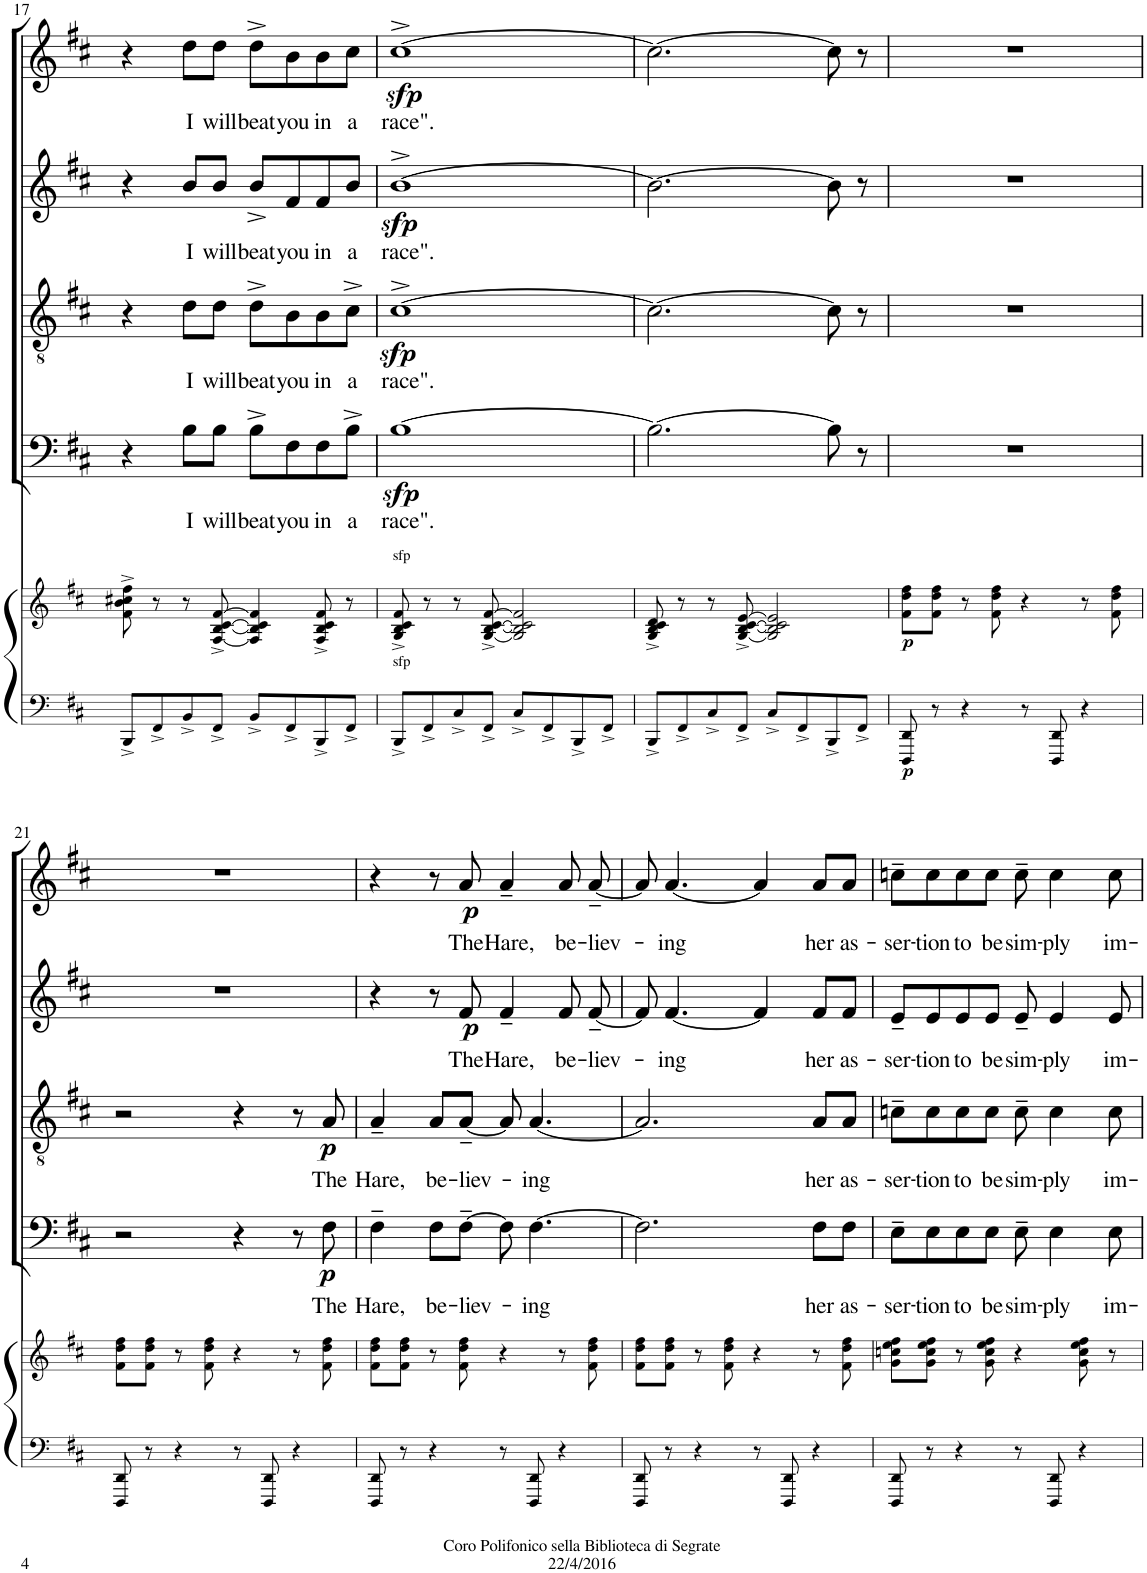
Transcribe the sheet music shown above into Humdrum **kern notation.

**kern	**dynam	**kern	**dynam	**kern	**text	**dynam	**kern	**text	**dynam	**kern	**text	**dynam	**kern	**text	**dynam
*part6	*part6	*part5	*part5	*part4	*part4	*part4	*part3	*part3	*part3	*part2	*part2	*part2	*part1	*part1	*part1
*staff6	*staff6	*staff5	*staff5	*staff4	*staff4	*staff4	*staff3	*staff3	*staff3	*staff2	*staff2	*staff2	*staff1	*staff1	*staff1
*I"Piano	*	*I"Piano	*	*I"Bassi	*	*	*I"Tenori	*	*	*I"Contralti	*	*	*I"Soprani	*	*
*I'Pno	*	*I'Pno	*	*	*	*	*	*	*	*	*	*	*	*	*
!!LO:PB:g=z
*clefF4	*	*clefG2	*	*clefF4	*	*	*clefGv2	*	*	*clefG2	*	*	*clefG2	*	*
*	*	*	*	*	*	*	*	*	*	*	*	*	*Trd1c2	*	*
*k[f#c#]	*	*k[f#c#]	*	*k[f#c#]	*	*	*k[f#c#]	*	*	*k[f#c#]	*	*	*k[f#c#]	*	*
*D:	*	*D:	*	*D:	*	*	*D:	*	*	*D:	*	*	*D:	*	*
*M4/4	*	*M4/4	*	*M4/4	*	*	*M4/4	*	*	*M4/4	*	*	*M4/4	*	*
=17	=17	=17	=17	=17	=17	=17	=17	=17	=17	=17	=17	=17	=17	=17	=17
8BBB^/L	.	8f#\^ 8b\^ 8cc#X\^ 8ff#\^	.	4r	.	.	4r	.	.	4r	.	.	4r	.	.
8FF#^/	.	8r	.	.	.	.	.	.	.	.	.	.	.	.	.
!	!	!	!	!	!LO:LY:b	!	!	!LO:LY:b	!	!	!LO:LY:b	!	!	!LO:LY:b	!
8BB^/	.	8r	.	8B\L	I	.	8d\L	I	.	8b/L	I	.	8dd\L	I	.
!	!	!	!	!	!LO:LY:b	!	!	!LO:LY:b	!	!	!LO:LY:b	!	!	!LO:LY:b	!
8FF#^/J	.	[8F#/^ [8B/^ [8c#/^ [8f#/^	.	8B\J	will	.	8d\J	will	.	8b/J	will	.	8dd\J	will	.
!	!	!	!	!	!LO:LY:b	!	!	!LO:LY:b	!	!	!LO:LY:b	!	!	!LO:LY:b	!
8BB^/L	.	4F#/] 4B/] 4c#/] 4f#/]	.	8B^\L	beat	.	8d^\L	beat	.	8b^/L	beat	.	8dd^\L	beat	.
!	!	!	!	!	!LO:LY:b	!	!	!LO:LY:b	!	!	!LO:LY:b	!	!	!LO:LY:b	!
8FF#^/	.	.	.	8F#\	you	.	8B\	you	.	8f#/	you	.	8b\	you	.
!	!	!	!	!	!LO:LY:b	!	!	!LO:LY:b	!	!	!LO:LY:b	!	!	!LO:LY:b	!
8BBB^/	.	8F#/^ 8B/^ 8c#/^ 8f#/^	.	8F#\	in	.	8B\	in	.	8f#/	in	.	8b\	in	.
!	!	!	!	!	!LO:LY:b	!	!	!LO:LY:b	!	!	!LO:LY:b	!	!	!LO:LY:b	!
8FF#^/J	.	8r	.	8B^\J	a	.	8c#^\J	a	.	8b/J	a	.	8cc#\J	a	.
=18	=18	=18	=18	=18	=18	=18	=18	=18	=18	=18	=18	=18	=18	=18	=18
!	!	!LO:TX:a:t=sfp	!	!	!	!	!	!	!	!	!	!	!	!	!
!LO:TX:a:t=sfp	!	!	!	!	!	!	!	!	!	!	!	!	!	!	!
!	!	!	!	!	!LO:LY:b	!LO:DY:b	!	!LO:LY:b	!LO:DY:b	!	!LO:LY:b	!LO:DY:b	!	!LO:LY:b	!LO:DY:b
8BBB^/L	.	8G/^ 8B/^ 8c#/^ 8f#/^	.	[1B	race".	sfp	[1c#^	race".	sfp	[1b^	race".	sfp	[1cc#^	race".	sfp
8FF#^/	.	8r	.	.	.	.	.	.	.	.	.	.	.	.	.
8C#^/	.	8r	.	.	.	.	.	.	.	.	.	.	.	.	.
8FF#^/J	.	[8G/^ [8B/^ [8c#/^ [8f#/^	.	.	.	.	.	.	.	.	.	.	.	.	.
8C#^/L	.	2G/] 2B/] 2c#/] 2f#/]	.	.	.	.	.	.	.	.	.	.	.	.	.
8FF#^/	.	.	.	.	.	.	.	.	.	.	.	.	.	.	.
8BBB^/	.	.	.	.	.	.	.	.	.	.	.	.	.	.	.
8FF#^/J	.	.	.	.	.	.	.	.	.	.	.	.	.	.	.
=19	=19	=19	=19	=19	=19	=19	=19	=19	=19	=19	=19	=19	=19	=19	=19
8BBB^/L	.	8G/^ 8B/^ 8c#/^ 8d/^	.	2.B\_	.	.	2.c#\_	.	.	2.b\_	.	.	2.cc#\_	.	.
8FF#^/	.	8r	.	.	.	.	.	.	.	.	.	.	.	.	.
8C#^/	.	8r	.	.	.	.	.	.	.	.	.	.	.	.	.
8FF#^/J	.	[8G/^ [8B/^ [8c#/^ [8e/^	.	.	.	.	.	.	.	.	.	.	.	.	.
8C#^/L	.	2G/] 2B/] 2c#/] 2e/]	.	.	.	.	.	.	.	.	.	.	.	.	.
8FF#^/	.	.	.	.	.	.	.	.	.	.	.	.	.	.	.
8BBB^/	.	.	.	8B\]	.	.	8c#\]	.	.	8b\]	.	.	8cc#\]	.	.
8FF#^/J	.	.	.	8r	.	.	8r	.	.	8r	.	.	8r	.	.
=20	=20	=20	=20	=20	=20	=20	=20	=20	=20	=20	=20	=20	=20	=20	=20
!	!LO:DY:b	!	!LO:DY:b	!	!	!	!	!	!	!	!	!	!	!	!
8DDD/ 8DD/	p	8f#\ 8dd\ 8ff#\L	p	1r	.	.	1r	.	.	1r	.	.	1r	.	.
8r	.	8f#\ 8dd\ 8ff#\J	.	.	.	.	.	.	.	.	.	.	.	.	.
4r	.	8r	.	.	.	.	.	.	.	.	.	.	.	.	.
.	.	8f#\ 8dd\ 8ff#\	.	.	.	.	.	.	.	.	.	.	.	.	.
8r	.	4r	.	.	.	.	.	.	.	.	.	.	.	.	.
8DDD/ 8DD/	.	.	.	.	.	.	.	.	.	.	.	.	.	.	.
4r	.	8r	.	.	.	.	.	.	.	.	.	.	.	.	.
.	.	8f#\ 8dd\ 8ff#\	.	.	.	.	.	.	.	.	.	.	.	.	.
!!LO:LB:g=z
=21	=21	=21	=21	=21	=21	=21	=21	=21	=21	=21	=21	=21	=21	=21	=21
8DDD/ 8DD/	.	8f#\ 8dd\ 8ff#\L	.	2r	.	.	2r	.	.	1r	.	.	1r	.	.
8r	.	8f#\ 8dd\ 8ff#\J	.	.	.	.	.	.	.	.	.	.	.	.	.
4r	.	8r	.	.	.	.	.	.	.	.	.	.	.	.	.
.	.	8f#\ 8dd\ 8ff#\	.	.	.	.	.	.	.	.	.	.	.	.	.
8r	.	4r	.	4r	.	.	4r	.	.	.	.	.	.	.	.
8DDD/ 8DD/	.	.	.	.	.	.	.	.	.	.	.	.	.	.	.
4r	.	8r	.	8r	.	.	8r	.	.	.	.	.	.	.	.
!	!	!	!	!	!LO:LY:b	!LO:DY:b	!	!LO:LY:b	!LO:DY:b	!	!	!	!	!	!
.	.	8f#\ 8dd\ 8ff#\	.	8F#\	The	p	8A/	The	p	.	.	.	.	.	.
=22	=22	=22	=22	=22	=22	=22	=22	=22	=22	=22	=22	=22	=22	=22	=22
!	!	!	!	!	!LO:LY:b	!	!	!LO:LY:b	!	!	!	!	!	!	!
8DDD/ 8DD/	.	8f#\ 8dd\ 8ff#\L	.	4F#~\	Hare,	.	4A~/	Hare,	.	4r	.	.	4r	.	.
8r	.	8f#\ 8dd\ 8ff#\J	.	.	.	.	.	.	.	.	.	.	.	.	.
!	!	!	!	!	!LO:LY:b	!	!	!LO:LY:b	!	!	!	!	!	!	!
4r	.	8r	.	8F#\L	be-	.	8A/L	be-	.	8r	.	.	8r	.	.
!	!	!	!	!	!LO:LY:b	!	!	!LO:LY:b	!	!	!LO:LY:b	!LO:DY:b	!	!LO:LY:b	!LO:DY:b
.	.	8f#\ 8dd\ 8ff#\	.	[8F#~\J	-liev-	.	[8A~/J	-liev-	.	8f#/	The	p	8a/	The	p
!	!	!	!	!	!	!	!	!	!	!	!LO:LY:b	!	!	!LO:LY:b	!
8r	.	4r	.	8F#\]	.	.	8A/]	.	.	4f#~/	Hare,	.	4a~/	Hare,	.
!	!	!	!	!	!LO:LY:b	!	!	!LO:LY:b	!	!	!	!	!	!	!
8DDD/ 8DD/	.	.	.	[4.F#\	-ing	.	[4.A/	-ing	.	.	.	.	.	.	.
!	!	!	!	!	!	!	!	!	!	!	!LO:LY:b	!	!	!LO:LY:b	!
4r	.	8r	.	.	.	.	.	.	.	8f#/	be-	.	8a/	be-	.
!	!	!	!	!	!	!	!	!	!	!	!LO:LY:b	!	!	!LO:LY:b	!
.	.	8f#\ 8dd\ 8ff#\	.	.	.	.	.	.	.	[8f#~/	-liev-	.	[8a~/	-liev-	.
=23	=23	=23	=23	=23	=23	=23	=23	=23	=23	=23	=23	=23	=23	=23	=23
8DDD/ 8DD/	.	8f#\ 8dd\ 8ff#\L	.	2.F#\]	.	.	2.A/]	.	.	8f#/]	.	.	8a/]	.	.
!	!	!	!	!	!	!	!	!	!	!	!LO:LY:b	!	!	!LO:LY:b	!
8r	.	8f#\ 8dd\ 8ff#\J	.	.	.	.	.	.	.	[4.f#/	-ing	.	[4.a/	-ing	.
4r	.	8r	.	.	.	.	.	.	.	.	.	.	.	.	.
.	.	8f#\ 8dd\ 8ff#\	.	.	.	.	.	.	.	.	.	.	.	.	.
8r	.	4r	.	.	.	.	.	.	.	4f#/]	.	.	4a/]	.	.
8DDD/ 8DD/	.	.	.	.	.	.	.	.	.	.	.	.	.	.	.
!	!	!	!	!	!LO:LY:b	!	!	!LO:LY:b	!	!	!LO:LY:b	!	!	!LO:LY:b	!
4r	.	8r	.	8F#\L	her	.	8A/L	her	.	8f#/L	her	.	8a/L	her	.
!	!	!	!	!	!LO:LY:b	!	!	!LO:LY:b	!	!	!LO:LY:b	!	!	!LO:LY:b	!
.	.	8f#\ 8dd\ 8ff#\	.	8F#\J	as-	.	8A/J	as-	.	8f#/J	as-	.	8a/J	as-	.
=24	=24	=24	=24	=24	=24	=24	=24	=24	=24	=24	=24	=24	=24	=24	=24
!	!	!	!	!	!LO:LY:b	!	!	!LO:LY:b	!	!	!LO:LY:b	!	!	!LO:LY:b	!
8DDD/ 8DD/	.	8g\ 8ccn\ 8ee\ 8ff#\L	.	8E~\L	-ser-	.	8cn~\L	-ser-	.	8e~/L	-ser-	.	8ccn~\L	-ser-	.
!	!	!	!	!	!LO:LY:b	!	!	!LO:LY:b	!	!	!LO:LY:b	!	!	!LO:LY:b	!
8r	.	8g\ 8cc\ 8ee\ 8ff#\J	.	8E\	-tion	.	8c\	-tion	.	8e/	-tion	.	8cc\	-tion	.
!	!	!	!	!	!LO:LY:b	!	!	!LO:LY:b	!	!	!LO:LY:b	!	!	!LO:LY:b	!
4r	.	8r	.	8E\	to	.	8c\	to	.	8e/	to	.	8cc\	to	.
!	!	!	!	!	!LO:LY:b	!	!	!LO:LY:b	!	!	!LO:LY:b	!	!	!LO:LY:b	!
.	.	8g\ 8cc\ 8ee\ 8ff#\	.	8E\J	be	.	8c\J	be	.	8e/J	be	.	8cc\J	be	.
!	!	!	!	!	!LO:LY:b	!	!	!LO:LY:b	!	!	!LO:LY:b	!	!	!LO:LY:b	!
8r	.	4r	.	8E~\	sim-	.	8c~\	sim-	.	8e~/	sim-	.	8cc~\	sim-	.
!	!	!	!	!	!LO:LY:b	!	!	!LO:LY:b	!	!	!LO:LY:b	!	!	!LO:LY:b	!
8DDD/ 8DD/	.	.	.	4E\	-ply	.	4c\	-ply	.	4e/	-ply	.	4cc\	-ply	.
4r	.	8g\ 8cc\ 8ee\ 8ff#\	.	.	.	.	.	.	.	.	.	.	.	.	.
!	!	!	!	!	!LO:LY:b	!	!	!LO:LY:b	!	!	!LO:LY:b	!	!	!LO:LY:b	!
.	.	8r	.	8E\	im-	.	8c\	im-	.	8e/	im-	.	8cc\	im-	.
=	=	=	=	=	=	=	=	=	=	=	=	=	=	=	=
*-	*-	*-	*-	*-	*-	*-	*-	*-	*-	*-	*-	*-	*-	*-	*-
